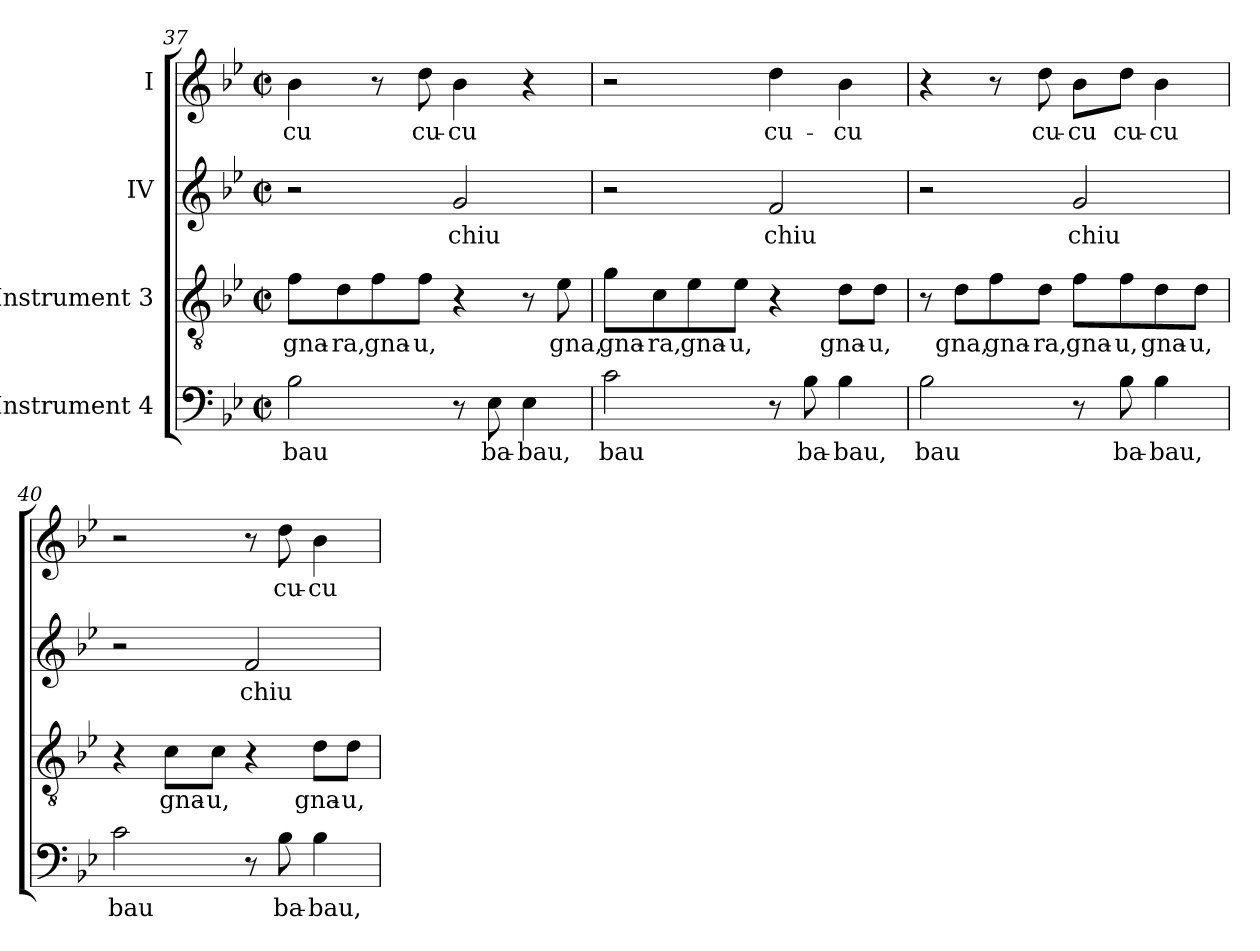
**kern	**text	**kern	**text	**kern	**text	**kern	**text
*part4	*part4	*part3	*part3	*part2	*part2	*part1	*part1
*staff4	*staff4	*staff3	*staff3	*staff2	*staff2	*staff1	*staff1
*I"Instrument 4	*	*I"Instrument 3	*	*I"IV	*	*I"I	*
*clefF4	*	*clefGv2	*	*clefG2	*	*clefG2	*
*k[b-e-]	*	*k[b-e-]	*	*k[b-e-]	*	*k[b-e-]	*
*B-:	*	*B-:	*	*B-:	*	*B-:	*
*M2/2	*	*M2/2	*	*M2/2	*	*M2/2	*
*met(c|)	*	*met(c|)	*	*met(c|)	*	*met(c|)	*
=37	=37	=37	=37	=37	=37	=37	=37
!	!LO:LY:b:cj	!	!LO:LY:b:cj	!	!	!	!LO:LY:b:cj
2B-\	bau	8f\L	gna-	2r	.	4b-\	-cu
!	!	!	!LO:LY:b:rj	!	!	!	!
.	.	8d\	-ra,	.	.	.	.
!	!	!	!LO:LY:b:cj	!	!	!	!
.	.	8f\	gna-	.	.	8r	.
!	!	!	!LO:LY:b:rj	!	!	!	!LO:LY:b
.	.	8f\J	-u,	.	.	8dd\	cu-
!	!	!	!	!	!LO:LY:b:cj	!	!LO:LY:b:cj
8r	.	4r	.	2g/	chiu	4b-\	-cu
!	!LO:LY:b	!	!	!	!	!	!
8E-\	ba-	.	.	.	.	.	.
!	!LO:LY:b:cj	!	!	!	!	!	!
4E-\	-bau,	8r	.	.	.	4r	.
!	!	!	!LO:LY:b:cj	!	!	!	!
.	.	8e-\	gna,	.	.	.	.
=38	=38	=38	=38	=38	=38	=38	=38
!	!LO:LY:b:cj	!	!LO:LY:b:cj	!	!	!	!
2c\	bau	8g\L	gna-	2r	.	2r	.
!	!	!	!LO:LY:b:rj	!	!	!	!
.	.	8c\	-ra,	.	.	.	.
!	!	!	!LO:LY:b:cj	!	!	!	!
.	.	8e-\	gna-	.	.	.	.
!	!	!	!LO:LY:b:rj	!	!	!	!
.	.	8e-\J	-u,	.	.	.	.
!	!	!	!	!	!LO:LY:b:cj	!	!LO:LY:b:cj
8r	.	4r	.	2f/	chiu	4dd\	cu-
!	!LO:LY:b	!	!	!	!	!	!
8B-\	ba-	.	.	.	.	.	.
!	!LO:LY:b:cj	!	!LO:LY:b:cj	!	!	!	!LO:LY:b:cj
4B-\	-bau,	8d\L	gna-	.	.	4b-\	-cu
!	!	!	!LO:LY:b:rj	!	!	!	!
.	.	8d\J	-u,	.	.	.	.
!!LO:LB:g=z
=39	=39	=39	=39	=39	=39	=39	=39
!	!LO:LY:b:cj	!	!	!	!	!	!
2B-\	bau	8r	.	2r	.	4r	.
!	!	!	!LO:LY:b:cj	!	!	!	!
.	.	8d\L	gna,	.	.	.	.
!	!	!	!LO:LY:b:cj	!	!	!	!
.	.	8f\	gna-	.	.	8r	.
!	!	!	!LO:LY:b:rj	!	!	!	!LO:LY:b
.	.	8d\J	-ra,	.	.	8dd\	cu-
!	!	!	!LO:LY:b:cj	!	!LO:LY:b:cj	!	!LO:LY:b:rj
8r	.	8f\L	gna-	2g/	chiu	8b-\L	-cu
!	!LO:LY:b	!	!LO:LY:b:rj	!	!	!	!LO:LY:b:cj
8B-\	ba-	8f\	-u,	.	.	8dd\J	cu-
!	!LO:LY:b:cj	!	!LO:LY:b:cj	!	!	!	!LO:LY:b:cj
4B-\	-bau,	8d\	gna-	.	.	4b-\	-cu
!	!	!	!LO:LY:b:rj	!	!	!	!
.	.	8d\J	-u,	.	.	.	.
=40	=40	=40	=40	=40	=40	=40	=40
!	!LO:LY:b:cj	!	!	!	!	!	!
2c\	bau	4r	.	2r	.	2r	.
!	!	!	!LO:LY:b:cj	!	!	!	!
.	.	8c\L	gna-	.	.	.	.
!	!	!	!LO:LY:b:rj	!	!	!	!
.	.	8c\J	-u,	.	.	.	.
!	!	!	!	!	!LO:LY:b:cj	!	!
8r	.	4r	.	2f/	chiu	8r	.
!	!LO:LY:b	!	!	!	!	!	!LO:LY:b:cj
8B-\	ba-	.	.	.	.	8dd\	cu-
!	!LO:LY:b:cj	!	!LO:LY:b:cj	!	!	!	!LO:LY:b:cj
4B-\	-bau,	8d\L	gna-	.	.	4b-\	-cu
!	!	!	!LO:LY:b:rj	!	!	!	!
.	.	8d\J	-u,	.	.	.	.
=	=	=	=	=	=	=	=
*-	*-	*-	*-	*-	*-	*-	*-
